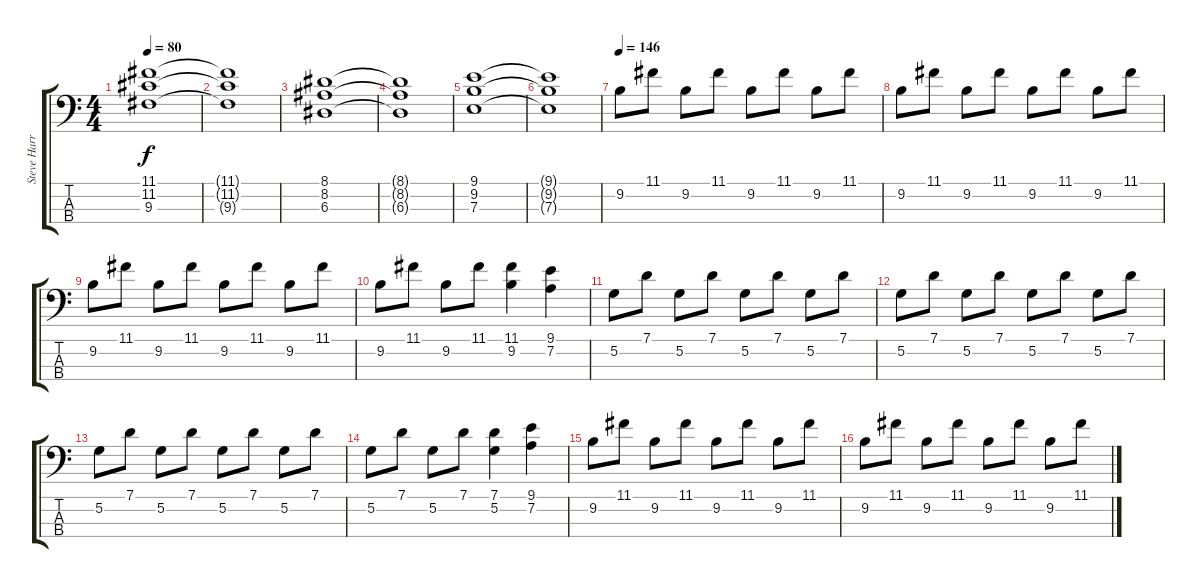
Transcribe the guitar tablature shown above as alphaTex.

\track ("Steve Harris" "Steve Harr") {instrument electricbassfinger}
\staff {score tabs}
\tuning (G2 D2 A1 E1) {hide}
\ts (4 4)
\tempo 80
\clef f4
\ks c
(11.1 11.2 9.3).1{dy f} |
(11.1{t} 11.2{t} 9.3{t}).1 |
(8.1 8.2 6.3).1 |
(8.1{t} 8.2{t} 6.3{t}).1 |
(9.1 9.2 7.3).1 |
(9.1{t} 9.2{t} 7.3{t}).1 |
\tempo 146
9.2.8 11.1.8 9.2.8 11.1.8 9.2.8 11.1.8 9.2.8 11.1.8 |
9.2.8 11.1.8 9.2.8 11.1.8 9.2.8 11.1.8 9.2.8 11.1.8 |
9.2.8 11.1.8 9.2.8 11.1.8 9.2.8 11.1.8 9.2.8 11.1.8 |
9.2.8 11.1.8 9.2.8 11.1.8 (11.1 9.2).4 (9.1 7.2).4 |
5.2.8 7.1.8 5.2.8 7.1.8 5.2.8 7.1.8 5.2.8 7.1.8 |
5.2.8 7.1.8 5.2.8 7.1.8 5.2.8 7.1.8 5.2.8 7.1.8 |
5.2.8 7.1.8 5.2.8 7.1.8 5.2.8 7.1.8 5.2.8 7.1.8 |
5.2.8 7.1.8 5.2.8 7.1.8 (7.1 5.2).4 (9.1 7.2).4 |
9.2.8 11.1.8 9.2.8 11.1.8 9.2.8 11.1.8 9.2.8 11.1.8 |
9.2.8 11.1.8 9.2.8 11.1.8 9.2.8 11.1.8 9.2.8 11.1.8
